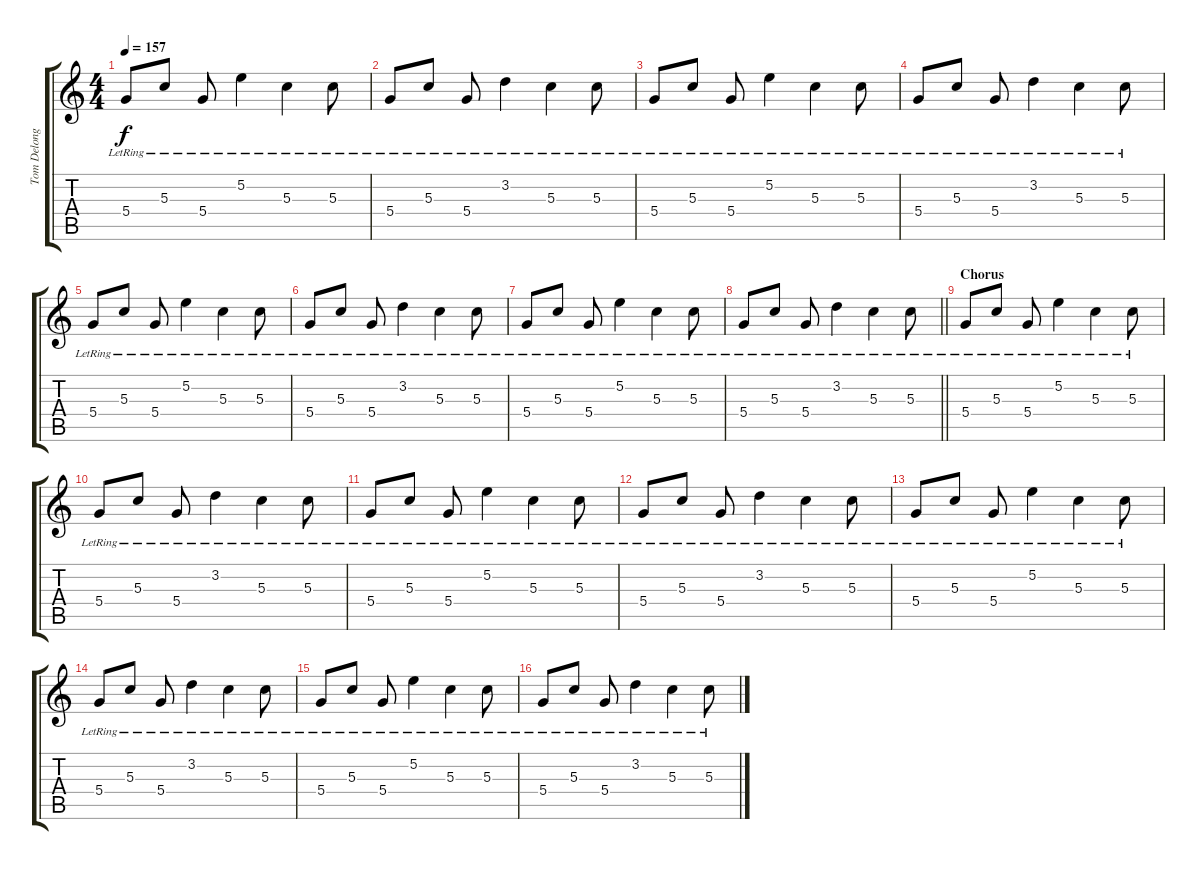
\track ("Tom Delonge - Guitar" "Tom Delong") {instrument distortionguitar}
\staff {score tabs}
\tuning (E4 B3 G3 D3 A2 E2) {hide}
\ts (4 4)
\tempo 157
\clef g2
\ks c
5.4{lr}.8{dy f} 5.3{lr}.8 5.4{lr}.8 5.2{lr}.4 5.3{lr}.4 5.3{lr}.8 |
5.4{lr}.8 5.3{lr}.8 5.4{lr}.8 3.2{lr}.4 5.3{lr}.4 5.3{lr}.8 |
5.4{lr}.8 5.3{lr}.8 5.4{lr}.8 5.2{lr}.4 5.3{lr}.4 5.3{lr}.8 |
5.4{lr}.8 5.3{lr}.8 5.4{lr}.8 3.2{lr}.4 5.3{lr}.4 5.3{lr}.8 |
5.4{lr}.8 5.3{lr}.8 5.4{lr}.8 5.2{lr}.4 5.3{lr}.4 5.3{lr}.8 |
5.4{lr}.8 5.3{lr}.8 5.4{lr}.8 3.2{lr}.4 5.3{lr}.4 5.3{lr}.8 |
5.4{lr}.8 5.3{lr}.8 5.4{lr}.8 5.2{lr}.4 5.3{lr}.4 5.3{lr}.8 |
\barLineRight lightlight
5.4{lr}.8 5.3{lr}.8 5.4{lr}.8 3.2{lr}.4 5.3{lr}.4 5.3{lr}.8 |
\section ("" "Chorus")
5.4{lr}.8 5.3{lr}.8 5.4{lr}.8 5.2{lr}.4 5.3{lr}.4 5.3{lr}.8 |
5.4{lr}.8 5.3{lr}.8 5.4{lr}.8 3.2{lr}.4 5.3{lr}.4 5.3{lr}.8 |
5.4{lr}.8 5.3{lr}.8 5.4{lr}.8 5.2{lr}.4 5.3{lr}.4 5.3{lr}.8 |
5.4{lr}.8 5.3{lr}.8 5.4{lr}.8 3.2{lr}.4 5.3{lr}.4 5.3{lr}.8 |
5.4{lr}.8 5.3{lr}.8 5.4{lr}.8 5.2{lr}.4 5.3{lr}.4 5.3{lr}.8 |
5.4{lr}.8 5.3{lr}.8 5.4{lr}.8 3.2{lr}.4 5.3{lr}.4 5.3{lr}.8 |
5.4{lr}.8 5.3{lr}.8 5.4{lr}.8 5.2{lr}.4 5.3{lr}.4 5.3{lr}.8 |
5.4{lr}.8 5.3{lr}.8 5.4{lr}.8 3.2{lr}.4 5.3{lr}.4 5.3{lr}.8
